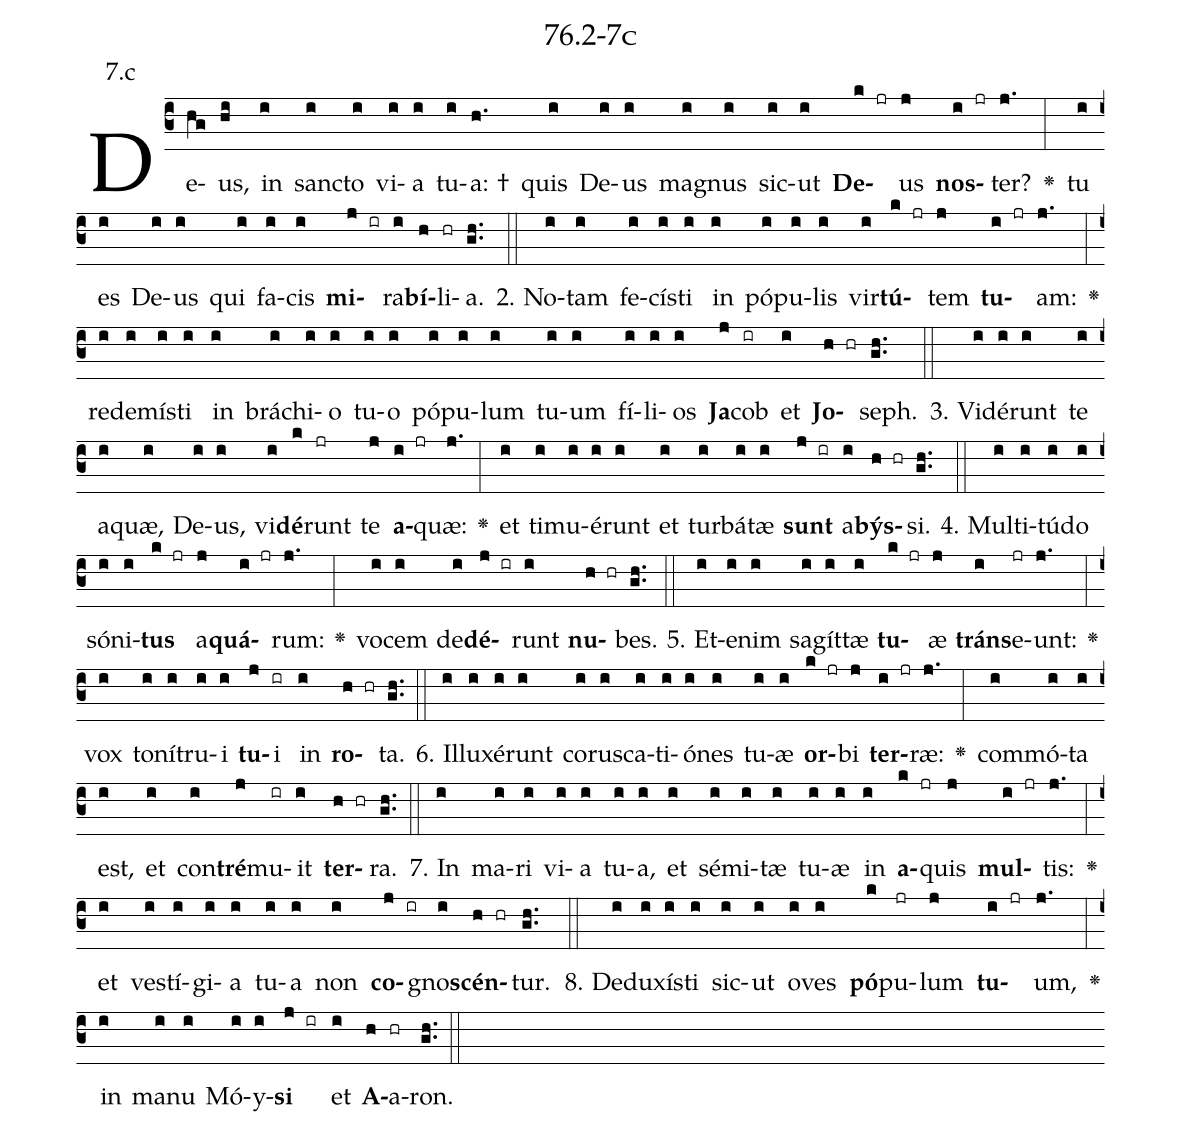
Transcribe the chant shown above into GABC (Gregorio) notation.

name: 76.2-7c;
annotation: 7.c;
%%
(c3)De(hg)us,(hi) in(i) sanc(i)to(i) vi(i)a(i) tu(i)a: †(h.) quis(i) De(i)us(i) ma(i)gnus(i) sic(i)ut(i) <b>De</b>(k jr)us(j) <b>nos</b>(i jr)ter?(j.) <v>\greheightstar</v>(:) tu(i) es(i) De(i)us(i) qui(i) fa(i)cis(i) <b>mi</b>(j ir)ra(i)<b>bí</b>(h)li(hr)a.(gh..) (::)
2. No(i)tam(i) fe(i)cís(i)ti(i) in(i) pó(i)pu(i)lis(i) vir(i)<b>tú</b>(k jr)tem(j) <b>tu</b>(i jr)am:(j.) <v>\greheightstar</v>(:) red(i)e(i)mís(i)ti(i) in(i) brá(i)chi(i)o(i) tu(i)o(i) pó(i)pu(i)lum(i) tu(i)um(i) fí(i)li(i)os(i) <b>Ja</b>(j)cob(ir) et(i) <b>Jo</b>(h hr)seph.(gh..) (::)
3. Vi(i)dé(i)runt(i) te(i) a(i)quæ,(i) De(i)us,(i) vi(i)<b>dé</b>(k)runt(jr) te(j) <b>a</b>(i jr)quæ:(j.) <v>\greheightstar</v>(:) et(i) ti(i)mu(i)é(i)runt(i) et(i) tur(i)bá(i)tæ(i) <b>sunt</b>(j ir) a(i)<b>býs</b>(h hr)si.(gh..) (::)
4. Mul(i)ti(i)tú(i)do(i) só(i)ni(i)<b>tus</b>(k jr) a(j)<b>quá</b>(i jr)rum:(j.) <v>\greheightstar</v>(:) vo(i)cem(i) de(i)<b>dé</b>(j ir)runt(i) <b>nu</b>(h hr)bes.(gh..) (::)
5. Et(i)e(i)nim(i) sa(i)gít(i)tæ(i) <b>tu</b>(k jr)æ(j) <b>tráns</b>(i)e(jr)unt:(j.) <v>\greheightstar</v>(:) vox(i) to(i)ní(i)tru(i)i(i) <b>tu</b>(j)i(ir) in(i) <b>ro</b>(h hr)ta.(gh..) (::)
6. Il(i)lu(i)xé(i)runt(i) co(i)rus(i)ca(i)ti(i)ó(i)nes(i) tu(i)æ(i) <b>or</b>(k jr)bi(j) <b>ter</b>(i jr)ræ:(j.) <v>\greheightstar</v>(:) com(i)mó(i)ta(i) est,(i) et(i) con(i)<b>tré</b>(j)mu(ir)it(i) <b>ter</b>(h hr)ra.(gh..) (::)
7. In(i) ma(i)ri(i) vi(i)a(i) tu(i)a,(i) et(i) sé(i)mi(i)tæ(i) tu(i)æ(i) in(i) <b>a</b>(k jr)quis(j) <b>mul</b>(i jr)tis:(j.) <v>\greheightstar</v>(:) et(i) ves(i)tí(i)gi(i)a(i) tu(i)a(i) non(i) <b>co</b>(j ir)gno(i)<b>scén</b>(h hr)tur.(gh..) (::)
8. De(i)du(i)xís(i)ti(i) sic(i)ut(i) o(i)ves(i) <b>pó</b>(k)pu(jr)lum(j) <b>tu</b>(i jr)um,(j.) <v>\greheightstar</v>(:) in(i) ma(i)nu(i) Mó(i)y(i)<b>si</b>(j ir) et(i) <b>A</b>(h)a(hr)ron.(gh..) (::)
